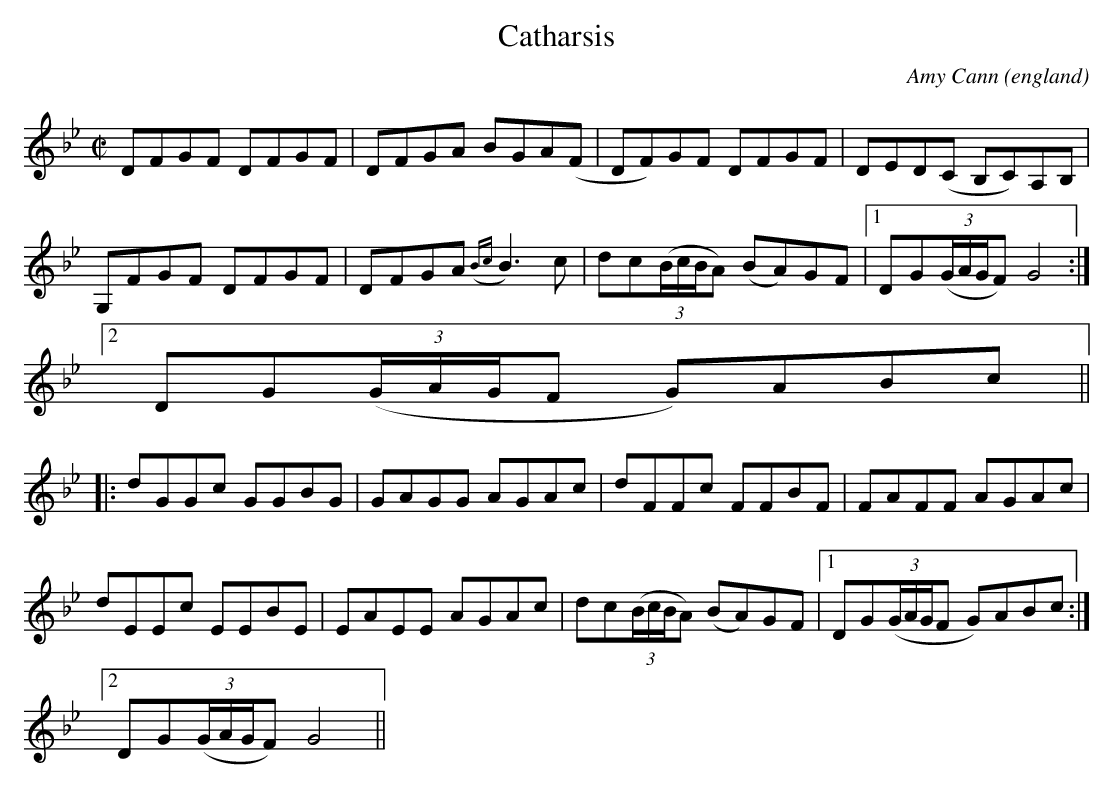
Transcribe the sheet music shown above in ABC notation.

X:1
T:Catharsis
O:england
M:C|
L:1/8
C:Amy Cann
K:Gm
DFGF DFGF|DFGA BGA(F|DF)GF DFGF|DED(C B,C)A,B,|
G,FGF DFGF|DFGA ({Bc}B3)c|dc((3B/c/B/A) (BA)GF|1 DG((3G/A/G/F)G4:|2
DG((3G/A/G/F G)ABc||
|:dGGc GGBG|GAGG AGAc|dFFc FFBF|FAFF AGAc|
dEEc EEBE|EAEE AGAc|dc((3B/c/B/A) (BA)GF|1 DG((3G/A/G/F G)ABc:|2
DG((3G/A/G/F)G4||
